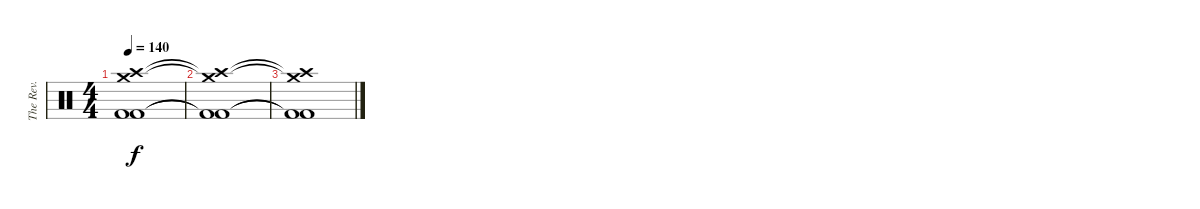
\track ("The Rev." "The Rev.") {instrument percussion}
\staff {score}
\articulation defaults
\ts (4 4)
\tempo 140
\clef neutral
\ks c
("Crash high (hit)"{t} "Crash medium (hit)"{t} "Kick (hit) 2"{t} "Kick (hit) 2"{t}).1{dy f} |
("Crash high (hit)"{t} "Crash medium (hit)"{t} "Kick (hit) 2"{t} "Kick (hit) 2"{t}).1 |
("Crash high (hit)"{t} "Crash medium (hit)"{t} "Kick (hit) 2"{t} "Kick (hit) 2"{t}).1
